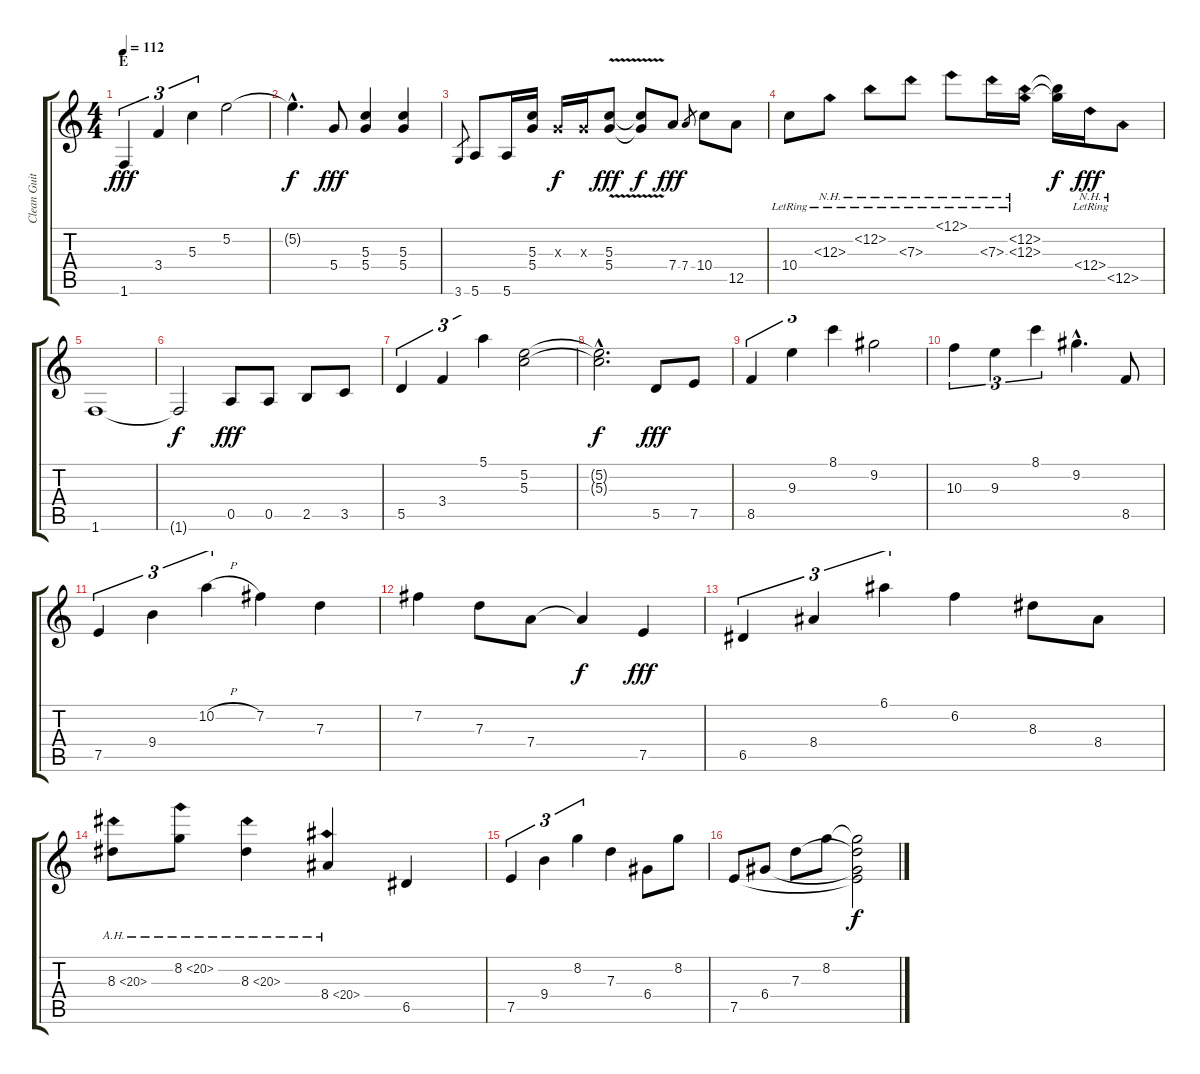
\track ("Clean Guitar" "Clean Guit") {instrument electricguitarclean}
\staff {score tabs}
\tuning (E4 B3 G3 D3 A2 E2) {hide}
\ts (4 4)
\section ("" "E")
\tempo 112
\clef g2
\ks c
1.6.4{tu (3 2) dy fff} 3.4.4{tu (3 2)} 5.3.4{tu (3 2)} 5.2.2 |
5.2{hac t}.4{d dy f} 5.4.8{dy fff} (5.3 5.4).4 (5.3 5.4).4 |
3.6.8{gr} 5.6.8 5.6.16 (5.3 5.4).16 0.3{x}.16{dy f} 0.3{x}.16 (5.3{v} 5.4{v}).8{dy fff} (5.3{t} 5.4{t}).8{dy f} 7.4.8{dy fff} 7.4.8{gr} 10.4.8 12.5.8 |
10.4{lr}.8 12.3{nh lr}.8 12.2{nh lr}.8 7.3{nh lr}.8 12.1{nh lr}.8 7.3{nh lr}.16 (12.2{nh lr} 12.3{nh lr}).16 (12.2{t} 12.3{t}).16{dy f} 12.4{nh lr}.16{dy fff} 12.5{nh lr}.8 |
1.6.1 |
1.6{t}.2{dy f} 0.5.8{dy fff} 0.5.8 2.5.8 3.5.8 |
5.5.4{tu (3 2)} 3.4.4{tu (3 2)} 5.1.4{tu (3 2)} (5.2 5.3).2 |
(5.2{hac t} 5.3{hac t}).2{d dy f} 5.5.8{dy fff} 7.5.8 |
8.5.4{tu (3 2)} 9.3.4{tu (3 2)} 8.1.4{tu (3 2)} 9.2.2 |
10.3.4{tu (3 2)} 9.3.4{tu (3 2)} 8.1.4{tu (3 2)} 9.2{hac}.4{d} 8.5.8 |
7.5.4{tu (3 2)} 9.4.4{tu (3 2)} 10.2{h}.4{tu (3 2)} 7.2.4 7.3.4 |
7.2.4 7.3.8 7.4.8 7.4{t}.4{dy f} 7.5.4{dy fff} |
6.5.4{tu (3 2)} 8.4.4{tu (3 2)} 6.1.4{tu (3 2)} 6.2.4 8.3.8 8.4.8 |
8.3{ah 12}.8 8.2{ah 12}.8 8.3{ah 12}.4 8.4{ah 12}.4 6.5.4 |
7.5.4{tu (3 2)} 9.4.4{tu (3 2)} 8.2.4{tu (3 2)} 7.3.4 6.4.8 8.2.8 |
7.5.8 6.4.8 7.3.8 8.2.8 (8.2{t} 7.3{t} 6.4{t} 7.5{t}).2{dy f}
